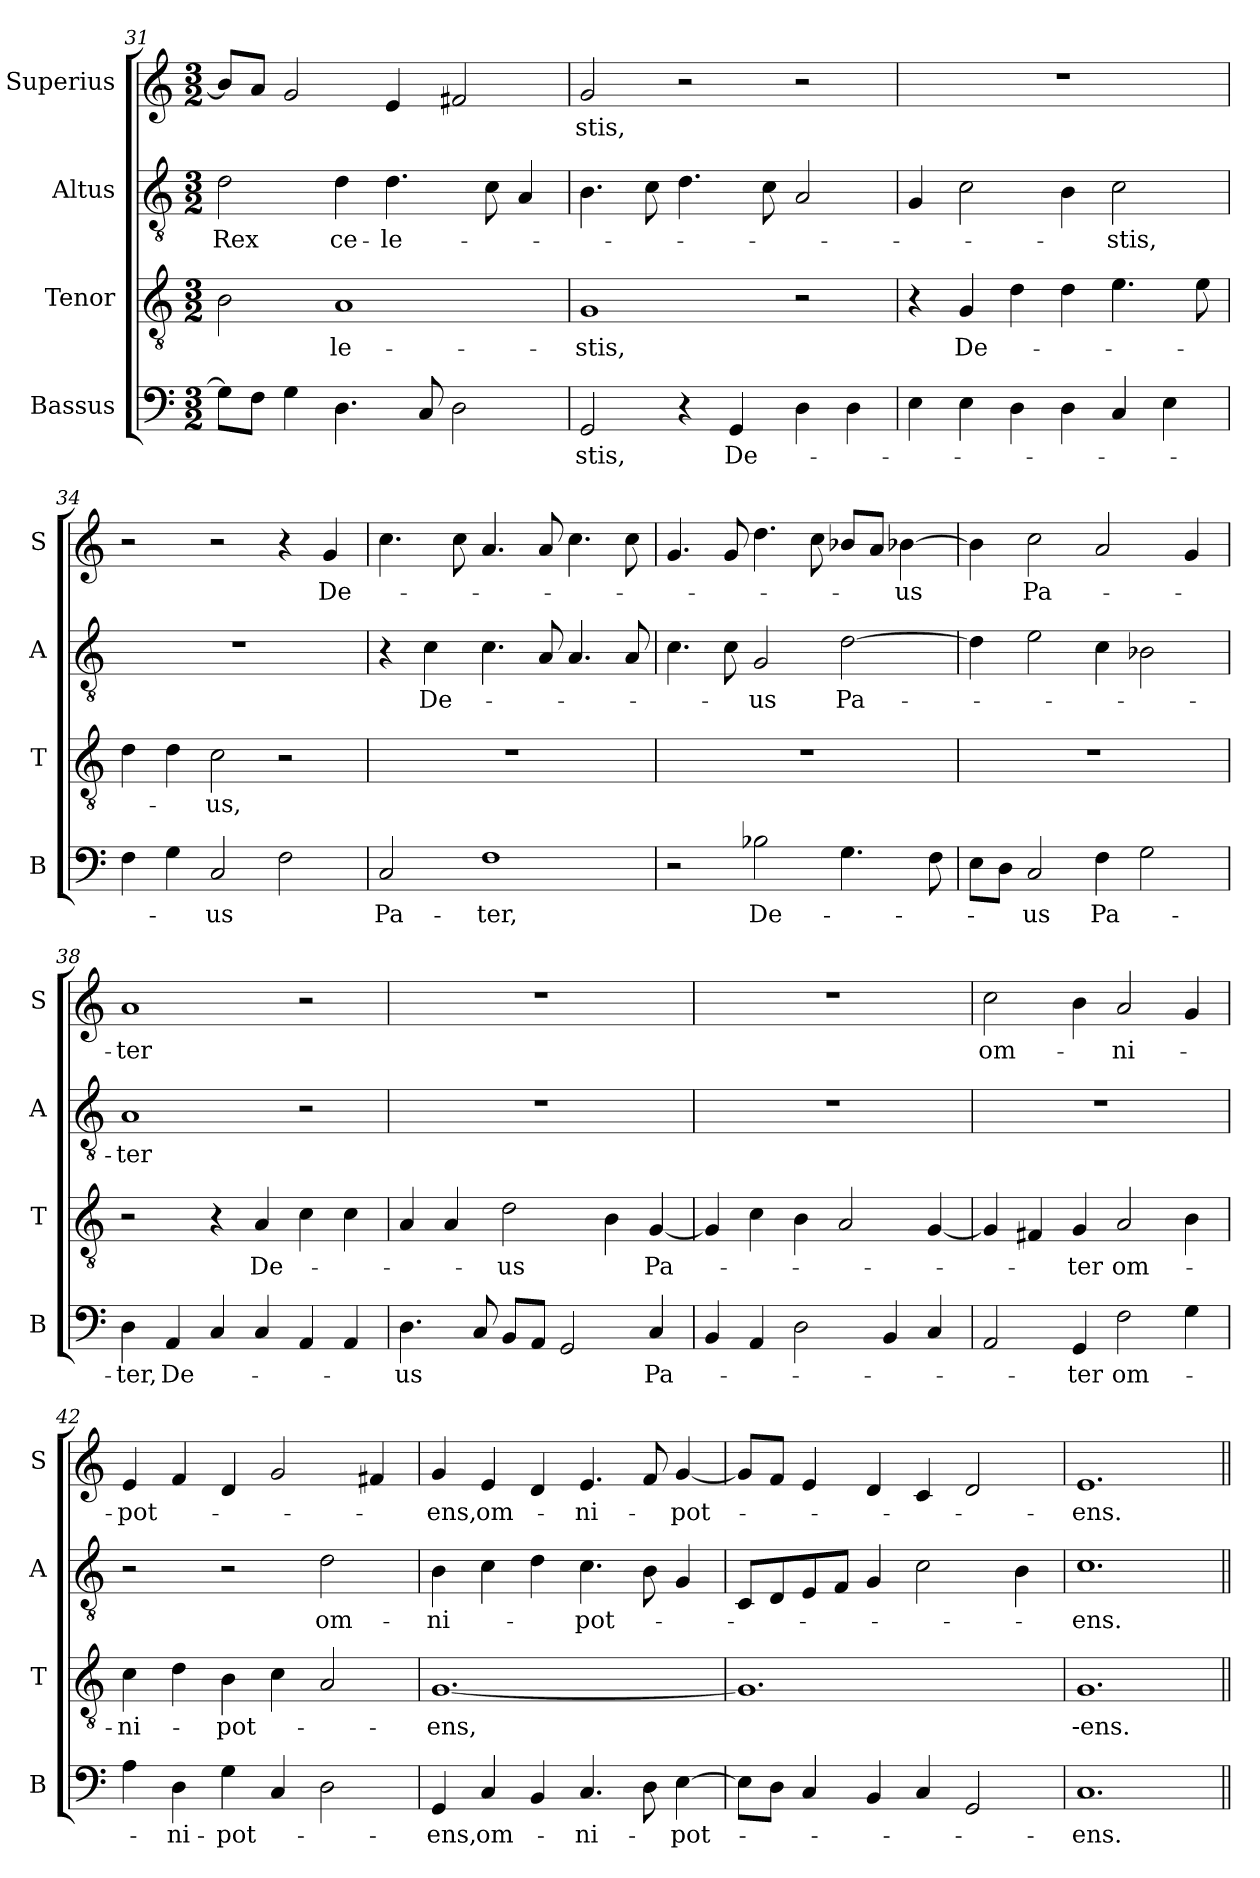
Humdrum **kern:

**kern	**text	**kern	**text	**kern	**text	**kern	**text
*part4	*part4	*part3	*part3	*part2	*part2	*part1	*part1
*staff4	*staff4	*staff3	*staff3	*staff2	*staff2	*staff1	*staff1
*I"Bassus	*	*I"Tenor	*	*I"Altus	*	*I"Superius	*
*I'B	*	*I'T	*	*I'A	*	*I'S	*
*clefF4	*	*clefGv2	*	*clefGv2	*	*clefG2	*
*k[]	*	*k[]	*	*k[]	*	*k[]	*
*M3/2	*	*M3/2	*	*M3/2	*	*M3/2	*
=31	=31	=31	=31	=31	=31	=31	=31
!	!	!	!	!	!LO:LY:i	!	!
8GL]	.	2B	.	2d	Rex	8bL]	.
8FJ	.	.	.	.	.	8aJ	.
4G	.	.	.	.	.	2g	.
!	!	!	!LO:LY:i	!	!LO:LY:i	!	!
4.D	.	1A	-le-	4d	ce-	.	.
!	!	!	!	!	!LO:LY:i	!	!
.	.	.	.	4.d	-le-	4e	.
8C	.	.	.	.	.	.	.
2D	.	.	.	.	.	2f#X	.
.	.	.	.	8c	.	.	.
.	.	.	.	4A	.	.	.
=32	=32	=32	=32	=32	=32	=32	=32
!	!LO:LY:i	!	!LO:LY:i	!	!	!	!
2GG	-stis,	1G	-stis,	4.B	.	2g	-stis,
.	.	.	.	8c	.	.	.
4r	.	.	.	4.d	.	2r	.
!	!LO:LY:i	!	!	!	!	!	!
4GG	De-	.	.	.	.	.	.
.	.	.	.	8c	.	.	.
4D	.	2r	.	2A	.	2r	.
4D	.	.	.	.	.	.	.
=33	=33	=33	=33	=33	=33	=33	=33
4E	.	4r	.	4G	.	1.r	.
!	!	!	!LO:LY:i	!	!	!	!
4E	.	4G	De-	2c	.	.	.
4D	.	4d	.	.	.	.	.
4D	.	4d	.	4B	.	.	.
!	!	!	!	!	!LO:LY:i	!	!
4C	.	4.e	.	2c	-stis,	.	.
4E	.	.	.	.	.	.	.
.	.	8e	.	.	.	.	.
=34	=34	=34	=34	=34	=34	=34	=34
4F	.	4d	.	1.r	.	2r	.
4G	.	4d	.	.	.	.	.
!	!LO:LY:i	!	!LO:LY:i	!	!	!	!
2C	-us	2c	-us,	.	.	2r	.
2F	.	2r	.	.	.	4r	.
.	.	.	.	.	.	4g	De-
=35	=35	=35	=35	=35	=35	=35	=35
!	!LO:LY:i	!	!	!	!	!	!
2C	Pa-	1.r	.	4r	.	4.cc	.
!	!	!	!	!	!LO:LY:i	!	!
.	.	.	.	4c	De-	.	.
.	.	.	.	.	.	8cc	.
!	!LO:LY:i	!	!	!	!	!	!
1F	-ter,	.	.	4.c	.	4.a	.
.	.	.	.	8A	.	8a	.
.	.	.	.	4.A	.	4.cc	.
.	.	.	.	8A	.	8cc	.
=36	=36	=36	=36	=36	=36	=36	=36
2r	.	1.r	.	4.c	.	4.g	.
.	.	.	.	8c	.	8g	.
!	!LO:LY:i	!	!	!	!LO:LY:i	!	!
2B-X	De-	.	.	2G	-us	4.dd	.
.	.	.	.	.	.	8cc	.
!	!	!	!	!	!LO:LY:i	!	!
4.G	.	.	.	[2d	Pa-	8b-XL	.
.	.	.	.	.	.	8aJ	.
.	.	.	.	.	.	[4b-X	-us
8F	.	.	.	.	.	.	.
=37	=37	=37	=37	=37	=37	=37	=37
8EL	.	1.r	.	4d]	.	4b-]	.
8DJ	.	.	.	.	.	.	.
!	!LO:LY:i	!	!	!	!	!	!
2C	-us	.	.	2e	.	2cc	Pa-
!	!LO:LY:i	!	!	!	!	!	!
4F	Pa-	.	.	4c	.	2a	.
2G	.	.	.	2B-X	.	.	.
.	.	.	.	.	.	4g	.
=38	=38	=38	=38	=38	=38	=38	=38
!	!LO:LY:i	!	!	!	!LO:LY:i	!	!
4D	-ter,	2r	.	1A	-ter	1a	-ter
!	!LO:LY:i	!	!	!	!	!	!
4AA	De-	.	.	.	.	.	.
4C	.	4r	.	.	.	.	.
!	!	!	!LO:LY:i	!	!	!	!
4C	.	4A	De-	.	.	.	.
4AA	.	4c	.	2r	.	2r	.
4AA	.	4c	.	.	.	.	.
=39	=39	=39	=39	=39	=39	=39	=39
!	!LO:LY:i	!	!	!	!	!	!
4.D	-us	4A	.	1.r	.	1.r	.
.	.	4A	.	.	.	.	.
8C	.	.	.	.	.	.	.
!	!	!	!LO:LY:i	!	!	!	!
8BBL	.	2d	-us	.	.	.	.
8AAJ	.	.	.	.	.	.	.
2GG	.	.	.	.	.	.	.
.	.	4B	.	.	.	.	.
!	!LO:LY:i	!	!LO:LY:i	!	!	!	!
4C	Pa-	[4G	Pa-	.	.	.	.
=40	=40	=40	=40	=40	=40	=40	=40
4BB	.	4G]	.	1.r	.	1.r	.
4AA	.	4c	.	.	.	.	.
2D	.	4B	.	.	.	.	.
.	.	2A	.	.	.	.	.
4BB	.	.	.	.	.	.	.
4C	.	[4G	.	.	.	.	.
=41	=41	=41	=41	=41	=41	=41	=41
2AA	.	4G]	.	1.r	.	2cc	om-
.	.	4F#X	.	.	.	.	.
!	!LO:LY:i	!	!LO:LY:i	!	!	!	!
4GG	-ter	4G	-ter	.	.	4b	.
!	!LO:LY:i	!	!LO:LY:i	!	!	!	!
2F	om-	2A	om-	.	.	2a	-ni-
4G	.	4B	.	.	.	4g	.
=42	=42	=42	=42	=42	=42	=42	=42
!	!	!	!LO:LY:i	!	!	!	!
4A	.	4c	-ni-	2r	.	4e	-pot-
!	!LO:LY:i	!	!	!	!	!	!
4D	-ni-	4d	.	.	.	4f	.
!	!LO:LY:i	!	!LO:LY:i	!	!	!	!
4G	-pot-	4B	-pot-	2r	.	4d	.
4C	.	4c	.	.	.	2g	.
!	!	!	!	!	!LO:LY:i	!	!
2D	.	2A	.	2d	om-	.	.
.	.	.	.	.	.	4f#X	.
=43	=43	=43	=43	=43	=43	=43	=43
!	!LO:LY:i	!	!LO:LY:i	!	!LO:LY:i	!	!LO:LY:i
4GG	-ens,	[1.G	-ens,	4B	-ni-	4g	-ens,
!	!LO:LY:i	!	!	!	!	!	!LO:LY:i
4C	om-	.	.	4c	.	4e	om-
4BB	.	.	.	4d	.	4d	.
!	!LO:LY:i	!	!	!	!LO:LY:i	!	!LO:LY:i
4.C	-ni-	.	.	4.c	-pot-	4.e	-ni-
8D	.	.	.	8B	.	8f	.
!	!LO:LY:i	!	!	!	!	!	!LO:LY:i
[4E	-pot-	.	.	4G	.	[4g	-pot-
=44	=44	=44	=44	=44	=44	=44	=44
8EL]	.	1.G]	.	8CL	.	8gL]	.
8DJ	.	.	.	8D	.	8fJ	.
4C	.	.	.	8E	.	4e	.
.	.	.	.	8FJ	.	.	.
4BB	.	.	.	4G	.	4d	.
4C	.	.	.	2c	.	4c	.
2GG	.	.	.	.	.	2d	.
.	.	.	.	4B	.	.	.
=45	=45	=45	=45	=45	=45	=45	=45
!	!LO:LY:i	!	!LO:LY:i	!	!LO:LY:i	!	!
1.C	-ens.	1.G	--ens.	1.c	-ens.	1.e	-ens.
=||	=||	=||	=||	=||	=||	=||	=||
*-	*-	*-	*-	*-	*-	*-	*-
